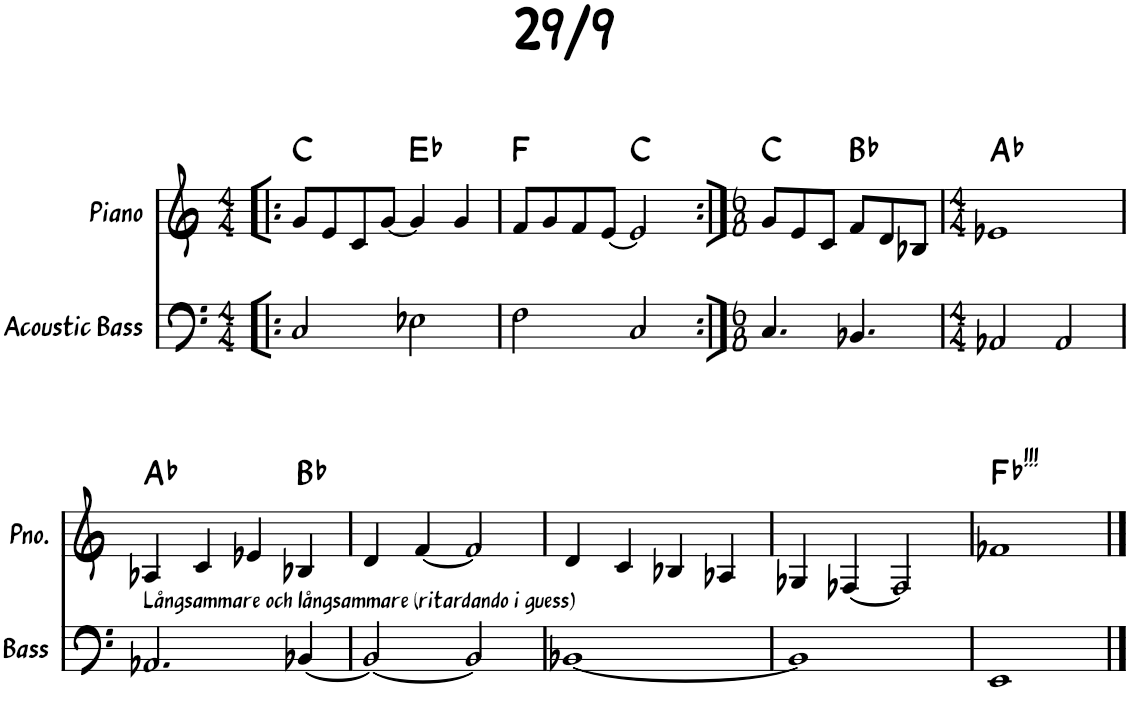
**kern	**kern	**harte
*part2	*part1	*part1
*staff2	*staff1	*
*I"Acoustic Bass	*I"Piano	*
*I'Bass	*I'Pno.	*
*clefF4	*clefG2	*
*Trd7c12	*	*
*k[]	*k[]	*
*M4/4	*M4/4	*
=1!|:	=1!|:	=1!|:
2C/	8g/L	C:maj
.	8e/	.
.	8c/	.
.	[8g/J	.
2E-X\	4g/]	Eb:maj
.	4g/	.
=2	=2	=2
2F\	8f/L	F:maj
.	8g/	.
.	8f/	.
.	[8e/J	.
2C/	2e/]	C:maj
=3:|!	=3:|!	=3:|!
*M6/8	*M6/8	*
4.C/	8g/L	C:maj
.	8e/	.
.	8c/J	.
4.BB-X/	8f/L	Bb:maj
.	8d/	.
.	8B-X/J	.
=4	=4	=4
*M4/4	*M4/4	*
2AA-X/	1e-X	Ab:maj
2AA-/	.	.
!!LO:LB:g=z
=5	=5	=5
!	!LO:TX:b:t=Långsammare och långsammare (ritardando i guess)	!
2.AA-X/	4A-X/	Ab:maj
.	4c/	.
.	4e-X/	.
[4BB-X/	4B-X/	Bb:maj
=6	=6	=6
2BB-/_	4d/	.
.	[4f/	.
2BB-/]	2f/]	.
=7	=7	=7
[1BB-X	4d/	.
.	4c/	.
.	4B-X/	.
.	4A-X/	.
=8	=8	=8
1BB-]	4G-X/	.
.	[4F-X/	.
.	2F-/]	.
=9	=9	=9
!	!	!LO:H:kt=!!!
1EE	1f-X	.
==	==	==
*-	*-	*-
